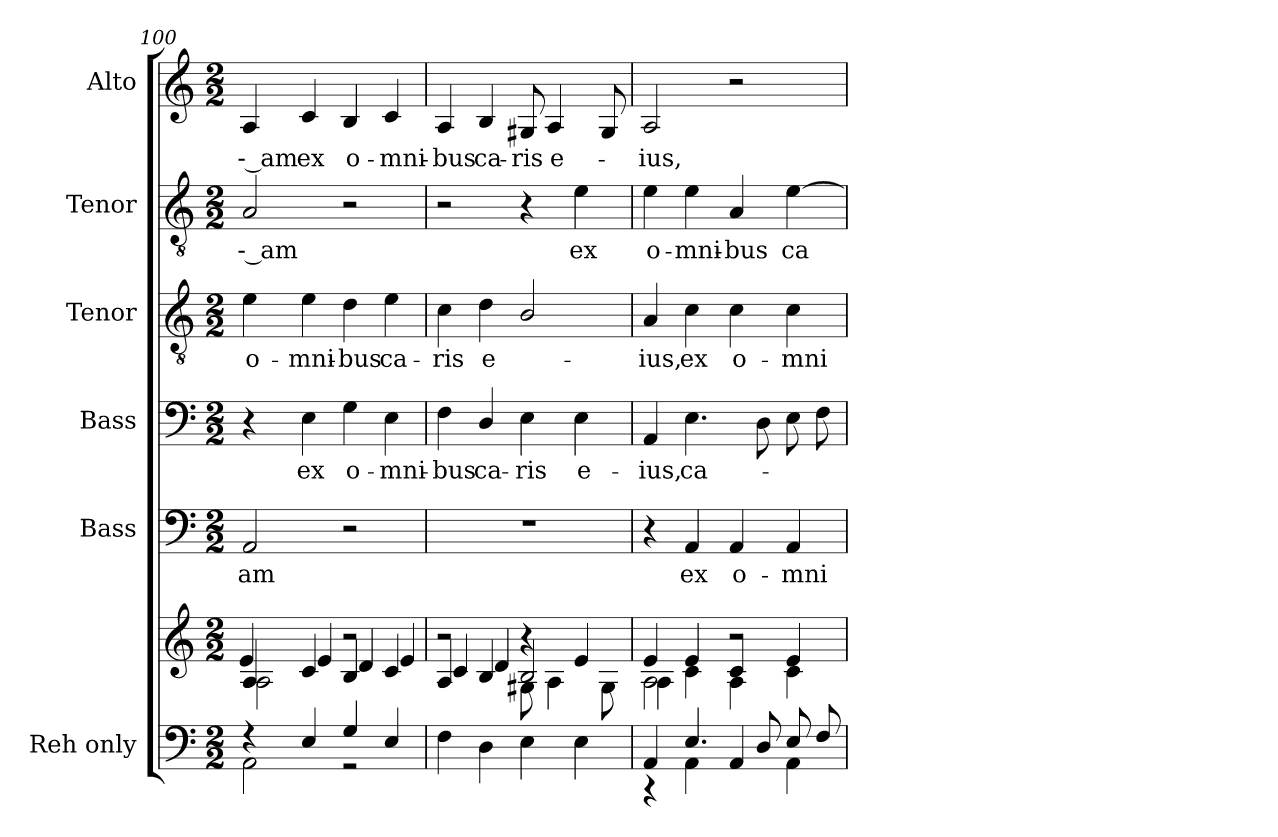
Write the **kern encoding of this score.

**kern	**kern	**kern	**text	**kern	**text	**kern	**text	**kern	**text	**kern	**text
*part6	*part6	*part5	*part5	*part4	*part4	*part3	*part3	*part2	*part2	*part1	*part1
*staff7	*staff6	*staff5	*staff5	*staff4	*staff4	*staff3	*staff3	*staff2	*staff2	*staff1	*staff1
*I"Reh only	*	*I"Bass	*	*I"Bass	*	*I"Tenor	*	*I"Tenor	*	*I"Alto	*
*	*	*I'B.	*	*I'B.	*	*I'T.	*	*I'T.	*	*I'A.	*
!!LO:PB:g=z
*clefF4	*clefG2	*clefF4	*	*clefF4	*	*clefGv2	*	*clefGv2	*	*clefG2	*
*	*	*	*	*	*	*ITrd7c12	*	*ITrd7c12	*	*	*
*k[]	*k[]	*k[]	*	*k[]	*	*k[]	*	*k[]	*	*k[]	*
*C:	*C:	*C:	*	*C:	*	*C:	*	*C:	*	*C:	*
*M2/2	*M2/2	*M2/2	*	*M2/2	*	*M2/2	*	*M2/2	*	*M2/2	*
=100	=100	=100	=100	=100	=100	=100	=100	=100	=100	=100	=100
*^	*^	*	*	*	*	*	*	*	*	*	*
*	*	*	*^	*	*	*	*	*	*	*	*	*	*
!	!	!	!	!	!	!LO:LY:b:color=#000000	!	!	!	!	!	!	!	!
!	!	!	!	!	!	!	!	!	!	!LO:LY:b:color=#000000	!	!	!	!
!	!	!	!	!	!	!	!	!	!	!	!	!LO:LY:b:color=#000000	!	!
!	!	!	!	!	!	!	!	!	!	!	!	!	!	!LO:LY:b:color=#000000
4r	2AAi\	4Ai/	2Ai\	4ei/	2AAi/	-am	4r	.	4Ei\	o-	2AAi/	-- am	4Ai/	-- am
!	!	!	!	!	!	!	!	!LO:LY:b:color=#000000	!	!	!	!	!	!
!	!	!	!	!	!	!	!	!	!	!LO:LY:b:color=#000000	!	!	!	!
!	!	!	!	!	!	!	!	!	!	!	!	!	!	!LO:LY:b:color=#000000
4Ei/	.	4ci/	.	4ei/	.	.	4Ei\	ex	4Ei\	-mni-	.	.	4ci/	ex
!	!	!	!	!	!	!	!	!LO:LY:b:color=#000000	!	!	!	!	!	!
!	!	!	!	!	!	!	!	!	!	!LO:LY:b:color=#000000	!	!	!	!
!	!	!	!	!	!	!	!	!	!	!	!	!	!	!LO:LY:b:color=#000000
4Gi/	2r	4Bi/	2r	4di/	2r	.	4Gi\	o-	4Di\	-bus	2r	.	4Bi/	o-
!	!	!	!	!	!	!	!	!LO:LY:b:color=#000000	!	!	!	!	!	!
!	!	!	!	!	!	!	!	!	!	!LO:LY:b:color=#000000	!	!	!	!
!	!	!	!	!	!	!	!	!	!	!	!	!	!	!LO:LY:b:color=#000000
4Ei/	.	4ci/	.	4ei/	.	.	4Ei\	-mni-	4Ei\	ca-	.	.	4ci/	-mni-
*v	*v	*	*	*	*	*	*	*	*	*	*	*	*	*
=101	=101	=101	=101	=101	=101	=101	=101	=101	=101	=101	=101	=101	=101
!	!	!	!	!	!	!	!LO:LY:b:color=#000000	!	!	!	!	!	!
!	!	!	!	!	!	!	!	!	!LO:LY:b:color=#000000	!	!	!	!
!	!	!	!	!	!	!	!	!	!	!	!	!	!LO:LY:b:color=#000000
4Fi\	4Ai/	2r	4ci/	1r	.	4Fi\	-bus	4Ci\	-ris	2r	.	4Ai/	-bus
!	!	!	!	!	!	!	!LO:LY:b:color=#000000	!	!	!	!	!	!
!	!	!	!	!	!	!	!	!	!LO:LY:b:color=#000000	!	!	!	!
!	!	!	!	!	!	!	!	!	!	!	!	!	!LO:LY:b:color=#000000
4Di\	4Bi/	.	4di/	.	.	4Di/	ca-	4Di\	e-	.	.	4Bi/	ca-
!	!	!	!	!	!	!	!LO:LY:b:color=#000000	!	!	!	!	!	!
!	!	!	!	!	!	!	!	!	!	!	!	!	!LO:LY:b:color=#000000
4Ei\	8G#Xi\	4r	2Bi/	.	.	4Ei\	-ris	2BBi/	.	4r	.	8G#Xi/	-ris
!	!	!	!	!	!	!	!	!	!	!	!	!	!LO:LY:b:color=#000000
.	4Ai\	.	.	.	.	.	.	.	.	.	.	4Ai/	e-
!	!	!	!	!	!	!	!LO:LY:b:color=#000000	!	!	!	!	!	!
!	!	!	!	!	!	!	!	!	!	!	!LO:LY:b:color=#000000	!	!
4Ei\	.	4ei/	.	.	.	4Ei\	e-	.	.	4Ei\	ex	.	.
.	8G#i\	.	.	.	.	.	.	.	.	.	.	8G#i/	.
=102	=102	=102	=102	=102	=102	=102	=102	=102	=102	=102	=102	=102	=102
*^	*	*	*	*	*	*	*	*	*	*	*	*	*
!	!	!	!	!	!	!	!	!LO:LY:b:color=#000000	!	!	!	!	!	!
!	!	!	!	!	!	!	!	!	!	!LO:LY:b:color=#000000	!	!	!	!
!	!	!	!	!	!	!	!	!	!	!	!	!LO:LY:b:color=#000000	!	!
!	!	!	!	!	!	!	!	!	!	!	!	!	!	!LO:LY:b:color=#000000
4AAi/	4r	2Ai\	4ei/	4Ai\	4r	.	4AAi/	-ius,	4AAi/	-ius,	4Ei\	o-	2Ai/	-ius,
!	!	!	!	!	!	!LO:LY:b:color=#000000	!	!	!	!	!	!	!	!
!	!	!	!	!	!	!	!	!LO:LY:b:color=#000000	!	!	!	!	!	!
!	!	!	!	!	!	!	!	!	!	!LO:LY:b:color=#000000	!	!	!	!
!	!	!	!	!	!	!	!	!	!	!	!	!LO:LY:b:color=#000000	!	!
4.Ei/	4AAi\	.	4ei/	4ci\	4AAi/	ex	4.Ei\	ca-	4Ci\	ex	4Ei\	-mni-	.	.
!	!	!	!	!	!	!LO:LY:b:color=#000000	!	!	!	!	!	!	!	!
!	!	!	!	!	!	!	!	!	!	!LO:LY:b:color=#000000	!	!	!	!
!	!	!	!	!	!	!	!	!	!	!	!	!LO:LY:b:color=#000000	!	!
.	4AAi/	2r	4Ai\	4ci/	4AAi/	o-	.	.	4Ci\	o-	4AAi/	-bus	2r	.
8Di/	.	.	.	.	.	.	8Di\	.	.	.	.	.	.	.
!	!	!	!	!	!	!LO:LY:b:color=#000000	!	!	!	!	!	!	!	!
!	!	!	!	!	!	!	!	!	!	!LO:LY:b:color=#000000	!	!	!	!
!	!	!	!	!	!	!	!	!	!	!	!	!LO:LY:b:color=#000000	!	!
8Ei/	4AAi\	.	4ei/	4ci\	4AAi/	-mni-	8Ei\	.	4Ci\	-mni-	[4Ei\	ca-	.	.
8Fi/	.	.	.	.	.	.	8Fi\	.	.	.	.	.	.	.
*v	*v	*	*	*	*	*	*	*	*	*	*	*	*	*
*	*v	*v	*v	*	*	*	*	*	*	*	*	*	*
=	=	=	=	=	=	=	=	=	=	=	=
*-	*-	*-	*-	*-	*-	*-	*-	*-	*-	*-	*-
